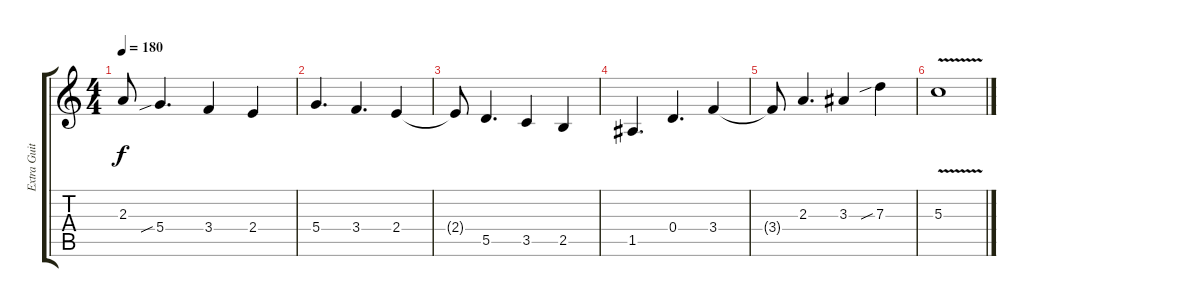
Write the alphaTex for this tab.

\track ("Extra Guitar" "Extra Guit") {instrument distortionguitar}
\staff {score tabs}
\tuning (E4 B3 G3 D3 A2 E2) {hide}
\ts (4 4)
\tempo 180
\clef g2
\ks c
2.3{t}.8{dy f} 5.4{sib}.4{d} 3.4.4 2.4.4 |
5.4.4{d} 3.4.4{d} 2.4.4 |
2.4{t}.8 5.5.4{d} 3.5.4 2.5.4 |
1.5.4{d} 0.4.4{d} 3.4.4 |
3.4{t}.8 2.3.4{d} 3.3.4 7.3{sib}.4 |
5.3{v}.1
